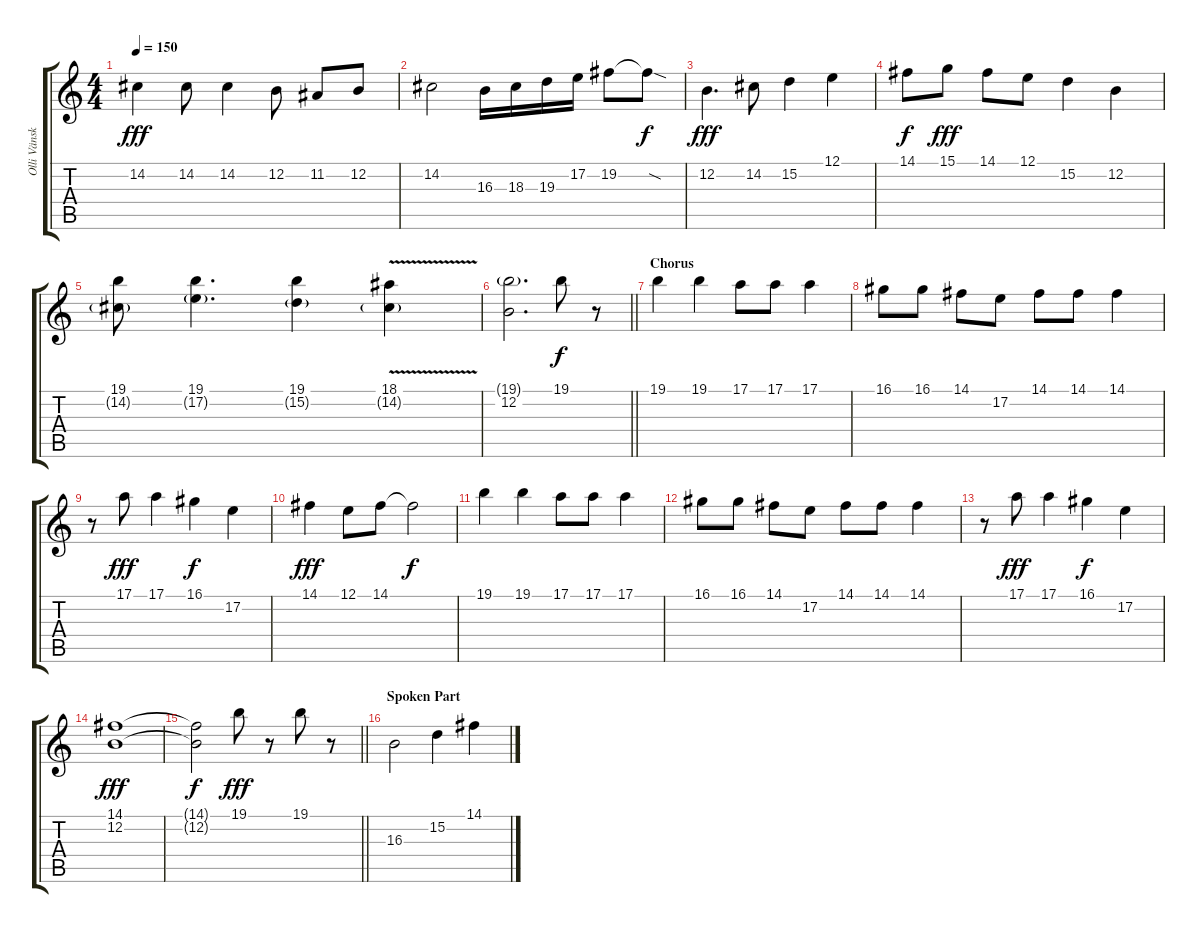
\track ("Olli Vänskä" "Olli Vänsk") {instrument violin}
\staff {score tabs}
\tuning (E4 B3 G3 D3 A2 E2) {hide}
\ts (4 4)
\tempo 150
\clef g2
\ks c
14.2.4{dy fff} 14.2.8 14.2.4 12.2.8 11.2.8 12.2.8 |
14.2.2 16.3.16 18.3.16 19.3.16 17.2.16 19.2.8 19.2{sod t}.8{dy f} |
12.2.4{d dy fff} 14.2.8 15.2.4 12.1.4 |
14.1.8{dy f} 15.1.8{dy fff} 14.1.8 12.1.8 15.2.4 12.2.4 |
(19.1 14.2{g}).8 (19.1 17.2{g}).4{d} (19.1 15.2{g}).4 (18.1{v} 14.2{g}).4 |
\barLineRight lightlight
(19.1{g} 12.2).2{d} 19.1.8{dy f} r.8 |
\section ("" "Chorus")
19.1.4 19.1.4 17.1.8 17.1.8 17.1.4 |
16.1.8 16.1.8 14.1.8 17.2.8 14.1.8 14.1.8 14.1.4 |
r.8 17.1.8{dy fff} 17.1.4 16.1.4{dy f} 17.2.4 |
14.1.4{dy fff} 12.1.8 14.1.8 14.1{t}.2{dy f} |
19.1.4 19.1.4 17.1.8 17.1.8 17.1.4 |
16.1.8 16.1.8 14.1.8 17.2.8 14.1.8 14.1.8 14.1.4 |
r.8 17.1.8{dy fff} 17.1.4 16.1.4{dy f} 17.2.4 |
(14.1 12.2).1{dy fff} |
\barLineRight lightlight
(14.1{t} 12.2{t}).2{dy f} 19.1.8{dy fff} r.8 19.1.8 r.8 |
\section ("" "Spoken Part")
16.3.2 15.2.4 14.1.4
